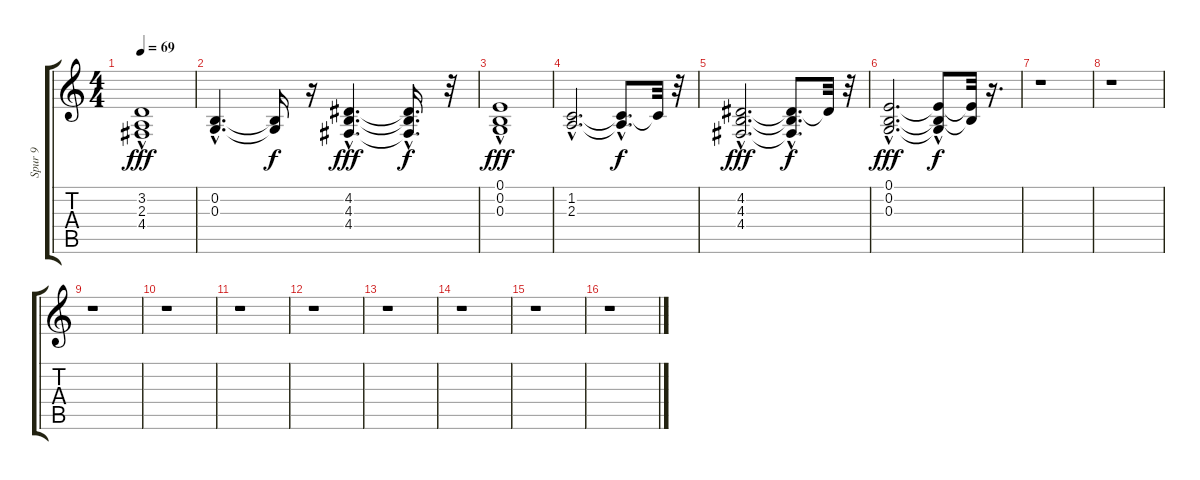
\track ("Spur 9" "Spur 9") {instrument pad4choir}
\staff {score tabs}
\tuning (E4 B3 G3 D3 A2 E2) {hide}
\ts (4 4)
\tempo 69
\clef g2
\ks c
(3.2 2.3{hac} 4.4{hac}).1{dy fff} |
(0.2{hac} 0.3{hac}).4{d} (0.2{t} 0.3{t}).16{dy f} r.16 (4.2{hac} 4.3{hac} 4.4{hac}).4{d dy fff} (4.2{hac t} 4.3{hac t} 4.4{t}).16{d dy f} r.32 |
(0.1 0.2{hac} 0.3{hac}).1{dy fff} |
(1.2{hac} 2.3{hac}).2{d} (1.2{hac t} 2.3{hac t}).8{d dy f} 1.2{t}.32 r.32 |
(4.2{hac} 4.3{hac} 4.4{hac}).2{d dy fff} (4.2{hac t} 4.3{hac t} 4.4{hac t}).8{d dy f} 4.2{t}.32 r.32 |
(0.1{hac} 0.2{hac} 0.3{hac}).2{d dy fff} (0.1{t} 0.2{t} 0.3{hac t}).8{dy f} (0.1{t} 0.2{t}).32 r.16{d} |
r.1 |
r.1 |
r.1 |
r.1 |
r.1 |
r.1 |
r.1 |
r.1 |
r.1 |
r.1
